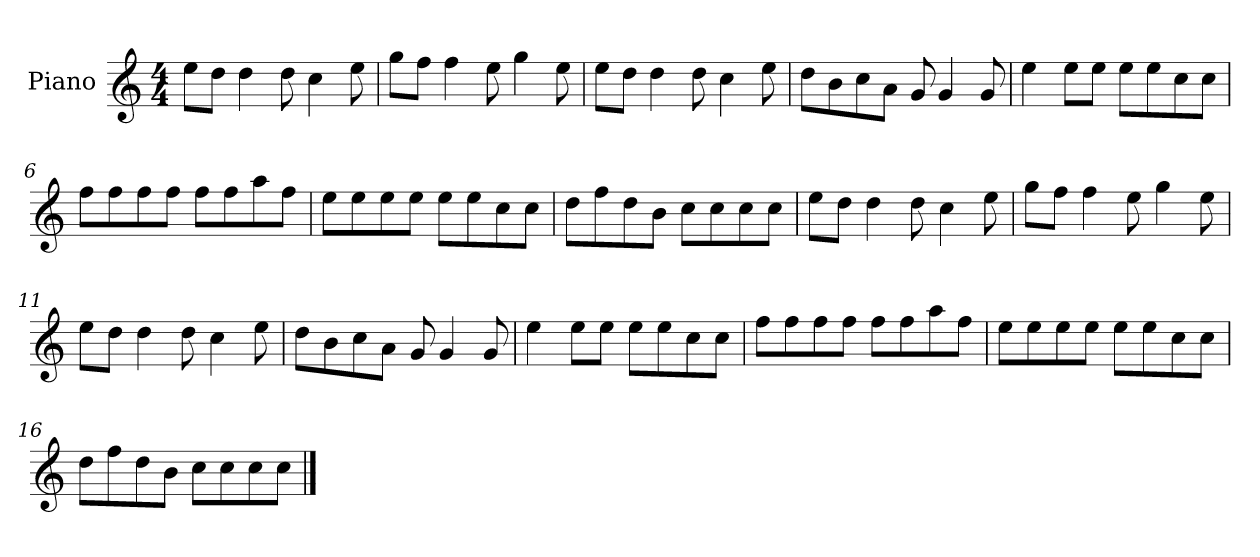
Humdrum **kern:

**kern
*part1
*staff1
*I"Piano
*I'P-no
*clefG2
*k[]
*M4/4
*MM90
=1
8ee\L
8dd\J
4dd\
8dd\
4cc\
8ee\
=2
8gg\L
8ff\J
4ff\
8ee\
4gg\
8ee\
=3
8ee\L
8dd\J
4dd\
8dd\
4cc\
8ee\
=4
8dd\L
8b\
8cc\
8a\J
8g/
4g/
8g/
=5
4ee\
8ee\L
8ee\J
8ee\L
8ee\
8cc\
8cc\J
!!LO:LB:g=z
=6
8ff\L
8ff\
8ff\
8ff\J
8ff\L
8ff\
8aa\
8ff\J
=7
8ee\L
8ee\
8ee\
8ee\J
8ee\L
8ee\
8cc\
8cc\J
=8
8dd\L
8ff\
8dd\
8b\J
8cc\L
8cc\
8cc\
8cc\J
=9
8ee\L
8dd\J
4dd\
8dd\
4cc\
8ee\
=10
8gg\L
8ff\J
4ff\
8ee\
4gg\
8ee\
=11
8ee\L
8dd\J
4dd\
8dd\
4cc\
8ee\
!!LO:LB:g=z
=12
8dd\L
8b\
8cc\
8a\J
8g/
4g/
8g/
=13
4ee\
8ee\L
8ee\J
8ee\L
8ee\
8cc\
8cc\J
=14
8ff\L
8ff\
8ff\
8ff\J
8ff\L
8ff\
8aa\
8ff\J
=15
8ee\L
8ee\
8ee\
8ee\J
8ee\L
8ee\
8cc\
8cc\J
=16
8dd\L
8ff\
8dd\
8b\J
8cc\L
8cc\
8cc\
8cc\J
==
*-
